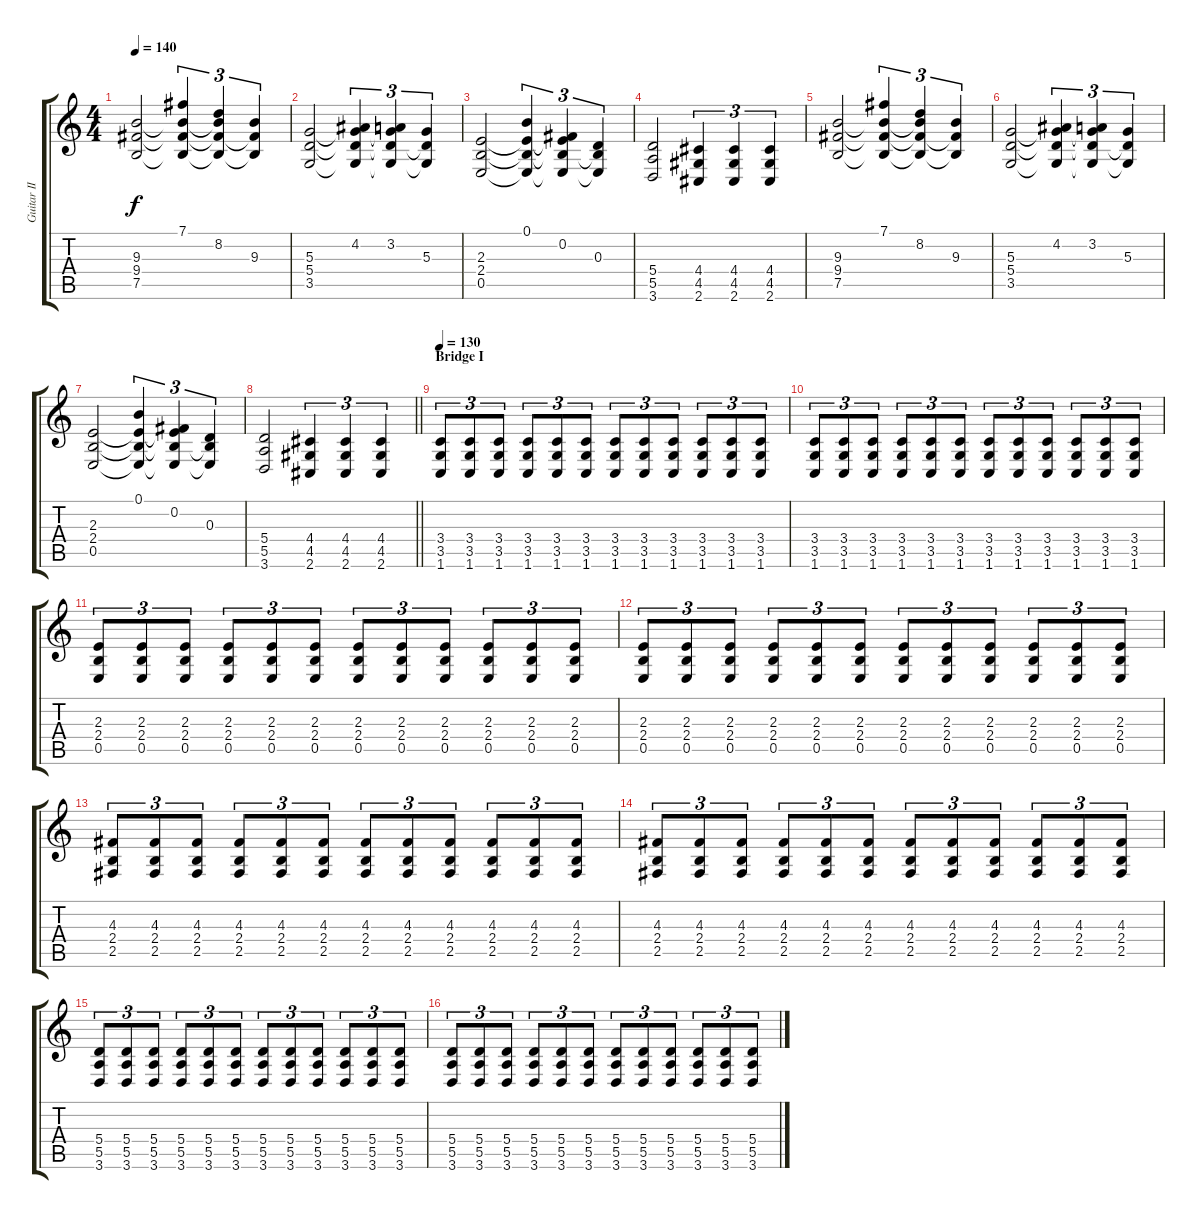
\track ("Guitar II" "Guitar II") {instrument distortionguitar}
\staff {score tabs}
\tuning (B3 Gb3 D3 A2 E2 B1) {hide}
\ts (4 4)
\tempo 140
\clef g2
\ks c
(9.3 9.4 7.5).2{dy f} (7.1 9.3{t} 9.4{t} 7.5{t}).4{tu (3 2)} (8.2 9.3{t} 9.4{t} 7.5{t}).4{tu (3 2)} (9.3 9.4{t} 7.5{t}).4{tu (3 2)} |
(5.3 5.4 3.5).2 (4.2 5.3{t} 5.4{t} 3.5{t}).4{tu (3 2)} (3.2 5.3{t} 5.4{t} 3.5{t}).4{tu (3 2)} (5.3 5.4{t} 3.5{t}).4{tu (3 2)} |
(2.3 2.4 0.5).2 (0.1 2.3{t} 2.4{t} 0.5{t}).4{tu (3 2)} (0.2 2.3{t} 2.4{t} 0.5{t}).4{tu (3 2)} (0.3 2.4{t} 0.5{t}).4{tu (3 2)} |
(5.4 5.5 3.6).2 (4.4 4.5 2.6).4{tu (3 2)} (4.4 4.5 2.6).4{tu (3 2)} (4.4 4.5 2.6).4{tu (3 2)} |
(9.3 9.4 7.5).2 (7.1 9.3{t} 9.4{t} 7.5{t}).4{tu (3 2)} (8.2 9.3{t} 9.4{t} 7.5{t}).4{tu (3 2)} (9.3 9.4{t} 7.5{t}).4{tu (3 2)} |
(5.3 5.4 3.5).2 (4.2 5.3{t} 5.4{t} 3.5{t}).4{tu (3 2)} (3.2 5.3{t} 5.4{t} 3.5{t}).4{tu (3 2)} (5.3 5.4{t} 3.5{t}).4{tu (3 2)} |
(2.3 2.4 0.5).2 (0.1 2.3{t} 2.4{t} 0.5{t}).4{tu (3 2)} (0.2 2.3{t} 2.4{t} 0.5{t}).4{tu (3 2)} (0.3 2.4{t} 0.5{t}).4{tu (3 2)} |
\barLineRight lightlight
(5.4 5.5 3.6).2 (4.4 4.5 2.6).4{tu (3 2)} (4.4 4.5 2.6).4{tu (3 2)} (4.4 4.5 2.6).4{tu (3 2)} |
\section ("" "Bridge I")
\tempo 130
(3.4 3.5 1.6).8{tu (3 2) volume 12} (3.4 3.5 1.6).8{tu (3 2)} (3.4 3.5 1.6).8{tu (3 2)} (3.4 3.5 1.6).8{tu (3 2)} (3.4 3.5 1.6).8{tu (3 2)} (3.4 3.5 1.6).8{tu (3 2)} (3.4 3.5 1.6).8{tu (3 2)} (3.4 3.5 1.6).8{tu (3 2)} (3.4 3.5 1.6).8{tu (3 2)} (3.4 3.5 1.6).8{tu (3 2)} (3.4 3.5 1.6).8{tu (3 2)} (3.4 3.5 1.6).8{tu (3 2)} |
(3.4 3.5 1.6).8{tu (3 2)} (3.4 3.5 1.6).8{tu (3 2)} (3.4 3.5 1.6).8{tu (3 2)} (3.4 3.5 1.6).8{tu (3 2)} (3.4 3.5 1.6).8{tu (3 2)} (3.4 3.5 1.6).8{tu (3 2)} (3.4 3.5 1.6).8{tu (3 2)} (3.4 3.5 1.6).8{tu (3 2)} (3.4 3.5 1.6).8{tu (3 2)} (3.4 3.5 1.6).8{tu (3 2)} (3.4 3.5 1.6).8{tu (3 2)} (3.4 3.5 1.6).8{tu (3 2)} |
(2.3 2.4 0.5).8{tu (3 2)} (2.3 2.4 0.5).8{tu (3 2)} (2.3 2.4 0.5).8{tu (3 2)} (2.3 2.4 0.5).8{tu (3 2)} (2.3 2.4 0.5).8{tu (3 2)} (2.3 2.4 0.5).8{tu (3 2)} (2.3 2.4 0.5).8{tu (3 2)} (2.3 2.4 0.5).8{tu (3 2)} (2.3 2.4 0.5).8{tu (3 2)} (2.3 2.4 0.5).8{tu (3 2)} (2.3 2.4 0.5).8{tu (3 2)} (2.3 2.4 0.5).8{tu (3 2)} |
(2.3 2.4 0.5).8{tu (3 2)} (2.3 2.4 0.5).8{tu (3 2)} (2.3 2.4 0.5).8{tu (3 2)} (2.3 2.4 0.5).8{tu (3 2)} (2.3 2.4 0.5).8{tu (3 2)} (2.3 2.4 0.5).8{tu (3 2)} (2.3 2.4 0.5).8{tu (3 2)} (2.3 2.4 0.5).8{tu (3 2)} (2.3 2.4 0.5).8{tu (3 2)} (2.3 2.4 0.5).8{tu (3 2)} (2.3 2.4 0.5).8{tu (3 2)} (2.3 2.4 0.5).8{tu (3 2)} |
(4.3 2.4 2.5).8{tu (3 2)} (4.3 2.4 2.5).8{tu (3 2)} (4.3 2.4 2.5).8{tu (3 2)} (4.3 2.4 2.5).8{tu (3 2)} (4.3 2.4 2.5).8{tu (3 2)} (4.3 2.4 2.5).8{tu (3 2)} (4.3 2.4 2.5).8{tu (3 2)} (4.3 2.4 2.5).8{tu (3 2)} (4.3 2.4 2.5).8{tu (3 2)} (4.3 2.4 2.5).8{tu (3 2)} (4.3 2.4 2.5).8{tu (3 2)} (4.3 2.4 2.5).8{tu (3 2)} |
(4.3 2.4 2.5).8{tu (3 2)} (4.3 2.4 2.5).8{tu (3 2)} (4.3 2.4 2.5).8{tu (3 2)} (4.3 2.4 2.5).8{tu (3 2)} (4.3 2.4 2.5).8{tu (3 2)} (4.3 2.4 2.5).8{tu (3 2)} (4.3 2.4 2.5).8{tu (3 2)} (4.3 2.4 2.5).8{tu (3 2)} (4.3 2.4 2.5).8{tu (3 2)} (4.3 2.4 2.5).8{tu (3 2)} (4.3 2.4 2.5).8{tu (3 2)} (4.3 2.4 2.5).8{tu (3 2)} |
(5.4 5.5 3.6).8{tu (3 2)} (5.4 5.5 3.6).8{tu (3 2)} (5.4 5.5 3.6).8{tu (3 2)} (5.4 5.5 3.6).8{tu (3 2)} (5.4 5.5 3.6).8{tu (3 2)} (5.4 5.5 3.6).8{tu (3 2)} (5.4 5.5 3.6).8{tu (3 2)} (5.4 5.5 3.6).8{tu (3 2)} (5.4 5.5 3.6).8{tu (3 2)} (5.4 5.5 3.6).8{tu (3 2)} (5.4 5.5 3.6).8{tu (3 2)} (5.4 5.5 3.6).8{tu (3 2)} |
(5.4 5.5 3.6).8{tu (3 2)} (5.4 5.5 3.6).8{tu (3 2)} (5.4 5.5 3.6).8{tu (3 2)} (5.4 5.5 3.6).8{tu (3 2)} (5.4 5.5 3.6).8{tu (3 2)} (5.4 5.5 3.6).8{tu (3 2)} (5.4 5.5 3.6).8{tu (3 2)} (5.4 5.5 3.6).8{tu (3 2)} (5.4 5.5 3.6).8{tu (3 2)} (5.4 5.5 3.6).8{tu (3 2)} (5.4 5.5 3.6).8{tu (3 2)} (5.4 5.5 3.6).8{tu (3 2)}
